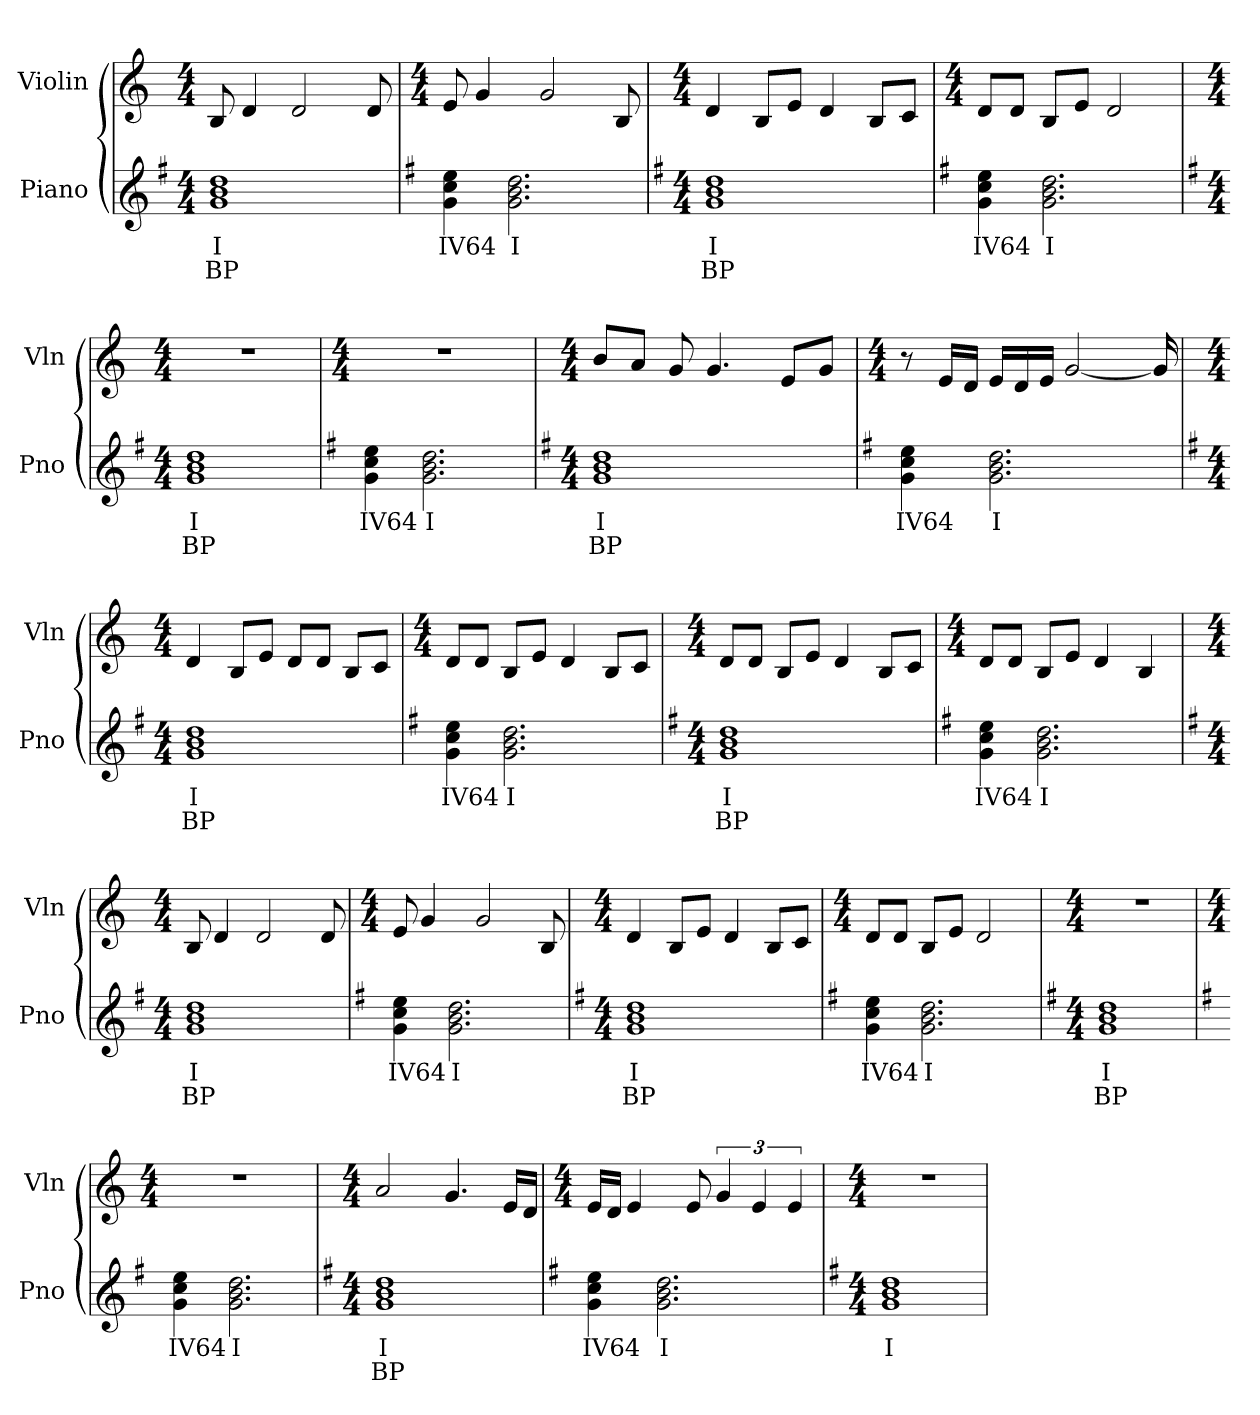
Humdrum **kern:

**kern	**text	**text	**kern
*part2	*part2	*part2	*part1
*staff2	*staff2	*staff2	*staff1
*I"Piano	*	*	*I"Violin
*I'Pno	*	*	*I'Vln
*k[f#]	*	*	*
*G:	*	*	*
*M4/4	*	*	*M4/4
=	=	=	=
1g 1b 1dd	I	BP	8B
.	.	.	4d
.	.	.	2d
.	.	.	8d
=	=	=	=
*k[f#]	*	*	*
*G:	*	*	*
*	*	*	*M4/4
4g 4cc 4ee	IV64	.	8e
.	.	.	4g
2.g 2.b 2.dd	I	.	.
.	.	.	2g
.	.	.	8B
=	=	=	=
*k[f#]	*	*	*
*G:	*	*	*
*M4/4	*	*	*M4/4
1g 1b 1dd	I	BP	4d
.	.	.	8BL
.	.	.	8eJ
.	.	.	4d
.	.	.	8BL
.	.	.	8cJ
=	=	=	=
*k[f#]	*	*	*
*G:	*	*	*
*	*	*	*M4/4
4g 4cc 4ee	IV64	.	8dL
.	.	.	8dJ
2.g 2.b 2.dd	I	.	8BL
.	.	.	8eJ
.	.	.	2d
=	=	=	=
*k[f#]	*	*	*
*G:	*	*	*
*M4/4	*	*	*M4/4
1g 1b 1dd	I	BP	1r
=	=	=	=
*k[f#]	*	*	*
*G:	*	*	*
*	*	*	*M4/4
4g 4cc 4ee	IV64	.	1r
2.g 2.b 2.dd	I	.	.
=	=	=	=
*k[f#]	*	*	*
*G:	*	*	*
*M4/4	*	*	*M4/4
1g 1b 1dd	I	BP	8bL
.	.	.	8aJ
.	.	.	8g
.	.	.	4.g
.	.	.	8eL
.	.	.	8gJ
=	=	=	=
*k[f#]	*	*	*
*G:	*	*	*
*	*	*	*M4/4
4g 4cc 4ee	IV64	.	8r
.	.	.	16eLL
.	.	.	16dJJ
2.g 2.b 2.dd	I	.	16eLL
.	.	.	16d
.	.	.	16eJJ
.	.	.	[2g
.	.	.	16g]
=	=	=	=
*k[f#]	*	*	*
*G:	*	*	*
*M4/4	*	*	*M4/4
1g 1b 1dd	I	BP	4d
.	.	.	8BL
.	.	.	8eJ
.	.	.	8dL
.	.	.	8dJ
.	.	.	8BL
.	.	.	8cJ
=	=	=	=
*k[f#]	*	*	*
*G:	*	*	*
*	*	*	*M4/4
4g 4cc 4ee	IV64	.	8dL
.	.	.	8dJ
2.g 2.b 2.dd	I	.	8BL
.	.	.	8eJ
.	.	.	4d
.	.	.	8BL
.	.	.	8cJ
=	=	=	=
*k[f#]	*	*	*
*G:	*	*	*
*M4/4	*	*	*M4/4
1g 1b 1dd	I	BP	8dL
.	.	.	8dJ
.	.	.	8BL
.	.	.	8eJ
.	.	.	4d
.	.	.	8BL
.	.	.	8cJ
=	=	=	=
*k[f#]	*	*	*
*G:	*	*	*
*	*	*	*M4/4
4g 4cc 4ee	IV64	.	8dL
.	.	.	8dJ
2.g 2.b 2.dd	I	.	8BL
.	.	.	8eJ
.	.	.	4d
.	.	.	4B
=	=	=	=
*k[f#]	*	*	*
*G:	*	*	*
*M4/4	*	*	*M4/4
1g 1b 1dd	I	BP	8B
.	.	.	4d
.	.	.	2d
.	.	.	8d
=	=	=	=
*k[f#]	*	*	*
*G:	*	*	*
*	*	*	*M4/4
4g 4cc 4ee	IV64	.	8e
.	.	.	4g
2.g 2.b 2.dd	I	.	.
.	.	.	2g
.	.	.	8B
=	=	=	=
*k[f#]	*	*	*
*G:	*	*	*
*M4/4	*	*	*M4/4
1g 1b 1dd	I	BP	4d
.	.	.	8BL
.	.	.	8eJ
.	.	.	4d
.	.	.	8BL
.	.	.	8cJ
=	=	=	=
*k[f#]	*	*	*
*G:	*	*	*
*	*	*	*M4/4
4g 4cc 4ee	IV64	.	8dL
.	.	.	8dJ
2.g 2.b 2.dd	I	.	8BL
.	.	.	8eJ
.	.	.	2d
=	=	=	=
*k[f#]	*	*	*
*G:	*	*	*
*M4/4	*	*	*M4/4
1g 1b 1dd	I	BP	1r
=	=	=	=
*k[f#]	*	*	*
*G:	*	*	*
*	*	*	*M4/4
4g 4cc 4ee	IV64	.	1r
2.g 2.b 2.dd	I	.	.
=	=	=	=
*k[f#]	*	*	*
*G:	*	*	*
*M4/4	*	*	*M4/4
1g 1b 1dd	I	BP	2a
.	.	.	4.g
.	.	.	16eLL
.	.	.	16dJJ
=	=	=	=
*k[f#]	*	*	*
*G:	*	*	*
*	*	*	*M4/4
4g 4cc 4ee	IV64	.	16eLL
.	.	.	16dJJ
.	.	.	4e
2.g 2.b 2.dd	I	.	.
.	.	.	8e
.	.	.	6g
.	.	.	6e
.	.	.	6e
=	=	=	=
*k[f#]	*	*	*
*G:	*	*	*
*M4/4	*	*	*M4/4
1g 1b 1dd	I	.	1r
=	=	=	=
*-	*-	*-	*-
